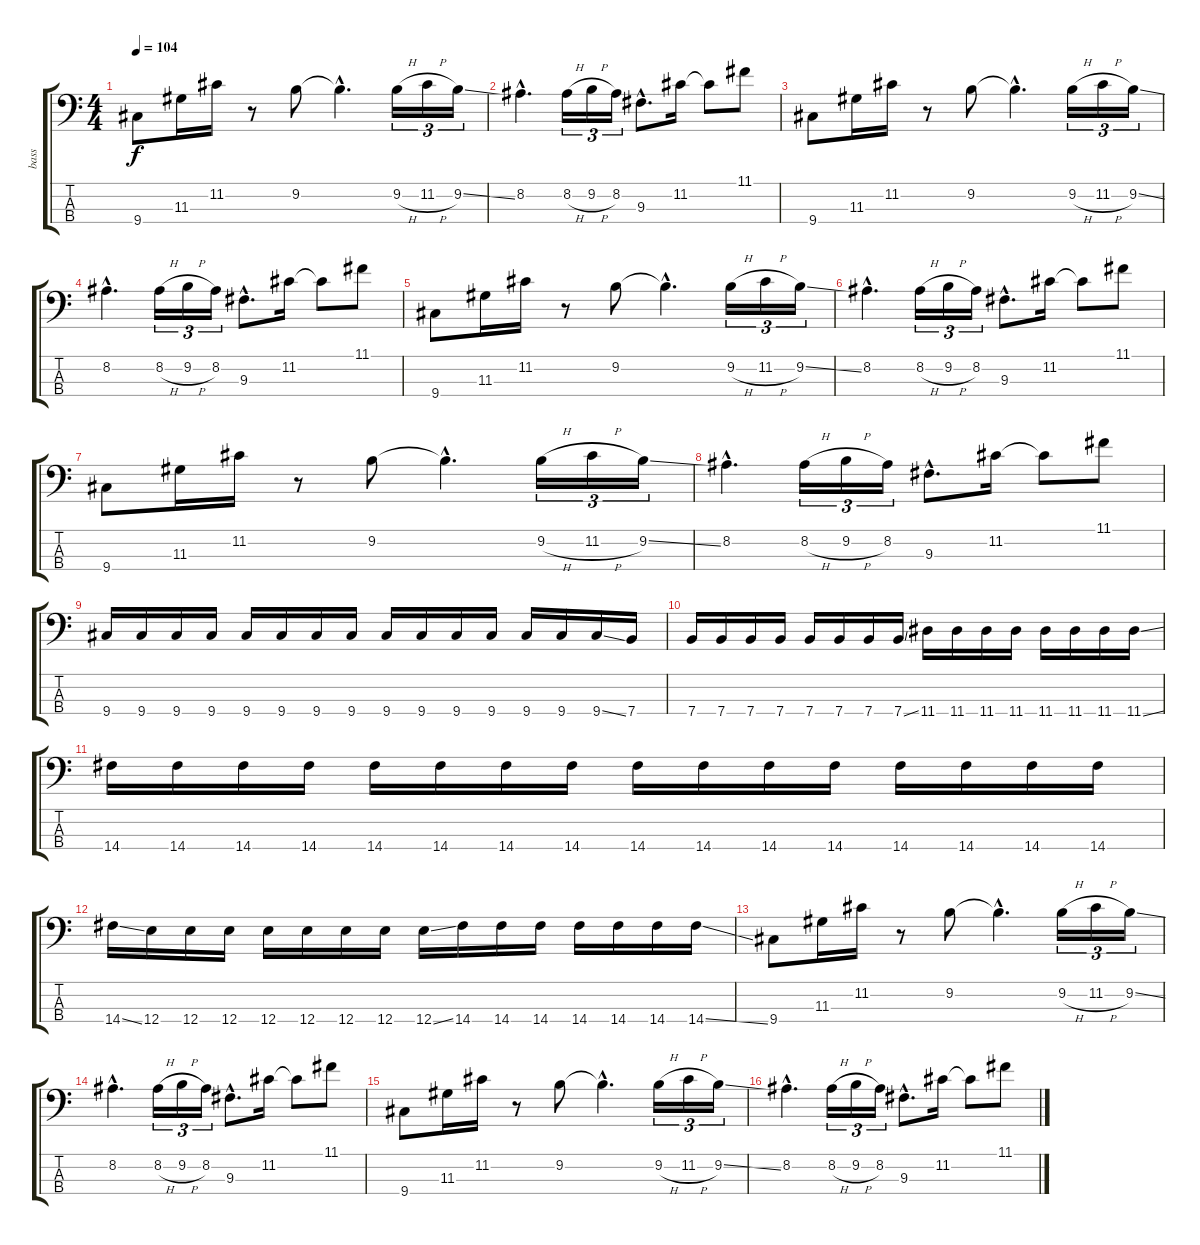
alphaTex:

\track ("bass" "bass") {instrument electricbasspick}
\staff {score tabs}
\tuning (G2 D2 A1 E1) {hide}
\ts (4 4)
\tempo 104
\clef f4
\ks c
9.4.8{dy f} 11.3.16 11.2.16 r.8 9.2.8 9.2{hac t}.4{d} 9.2{h}.16{tu (3 2)} 11.2{h}.16{tu (3 2)} 9.2{ss}.16{tu (3 2)} |
8.2{hac}.4{d} 8.2{h}.16{tu (3 2)} 9.2{h}.16{tu (3 2)} 8.2.16{tu (3 2)} 9.3{hac}.8{d} 11.2.16 11.2{t}.8 11.1.8 |
9.4.8 11.3.16 11.2.16 r.8 9.2.8 9.2{hac t}.4{d} 9.2{h}.16{tu (3 2)} 11.2{h}.16{tu (3 2)} 9.2{ss}.16{tu (3 2)} |
8.2{hac}.4{d} 8.2{h}.16{tu (3 2)} 9.2{h}.16{tu (3 2)} 8.2.16{tu (3 2)} 9.3{hac}.8{d} 11.2.16 11.2{t}.8 11.1.8 |
9.4.8 11.3.16 11.2.16 r.8 9.2.8 9.2{hac t}.4{d} 9.2{h}.16{tu (3 2)} 11.2{h}.16{tu (3 2)} 9.2{ss}.16{tu (3 2)} |
8.2{hac}.4{d} 8.2{h}.16{tu (3 2)} 9.2{h}.16{tu (3 2)} 8.2.16{tu (3 2)} 9.3{hac}.8{d} 11.2.16 11.2{t}.8 11.1.8 |
9.4.8 11.3.16 11.2.16 r.8 9.2.8 9.2{hac t}.4{d} 9.2{h}.16{tu (3 2)} 11.2{h}.16{tu (3 2)} 9.2{ss}.16{tu (3 2)} |
8.2{hac}.4{d} 8.2{h}.16{tu (3 2)} 9.2{h}.16{tu (3 2)} 8.2.16{tu (3 2)} 9.3{hac}.8{d} 11.2.16 11.2{t}.8 11.1.8 |
9.4.16 9.4.16 9.4.16 9.4.16 9.4.16 9.4.16 9.4.16 9.4.16 9.4.16 9.4.16 9.4.16 9.4.16 9.4.16 9.4.16 9.4{ss}.16 7.4.16 |
7.4.16 7.4.16 7.4.16 7.4.16 7.4.16 7.4.16 7.4.16 7.4{ss}.16 11.4.16 11.4.16 11.4.16 11.4.16 11.4.16 11.4.16 11.4.16 11.4{ss}.16 |
14.4.16 14.4.16 14.4.16 14.4.16 14.4.16 14.4.16 14.4.16 14.4.16 14.4.16 14.4.16 14.4.16 14.4.16 14.4.16 14.4.16 14.4.16 14.4.16 |
14.4{ss}.16 12.4.16 12.4.16 12.4.16 12.4.16 12.4.16 12.4.16 12.4.16 12.4{ss}.16 14.4.16 14.4.16 14.4.16 14.4.16 14.4.16 14.4.16 14.4{ss}.16 |
9.4.8 11.3.16 11.2.16 r.8 9.2.8 9.2{hac t}.4{d} 9.2{h}.16{tu (3 2)} 11.2{h}.16{tu (3 2)} 9.2{ss}.16{tu (3 2)} |
8.2{hac}.4{d} 8.2{h}.16{tu (3 2)} 9.2{h}.16{tu (3 2)} 8.2.16{tu (3 2)} 9.3{hac}.8{d} 11.2.16 11.2{t}.8 11.1.8 |
9.4.8 11.3.16 11.2.16 r.8 9.2.8 9.2{hac t}.4{d} 9.2{h}.16{tu (3 2)} 11.2{h}.16{tu (3 2)} 9.2{ss}.16{tu (3 2)} |
8.2{hac}.4{d} 8.2{h}.16{tu (3 2)} 9.2{h}.16{tu (3 2)} 8.2.16{tu (3 2)} 9.3{hac}.8{d} 11.2.16 11.2{t}.8 11.1.8
